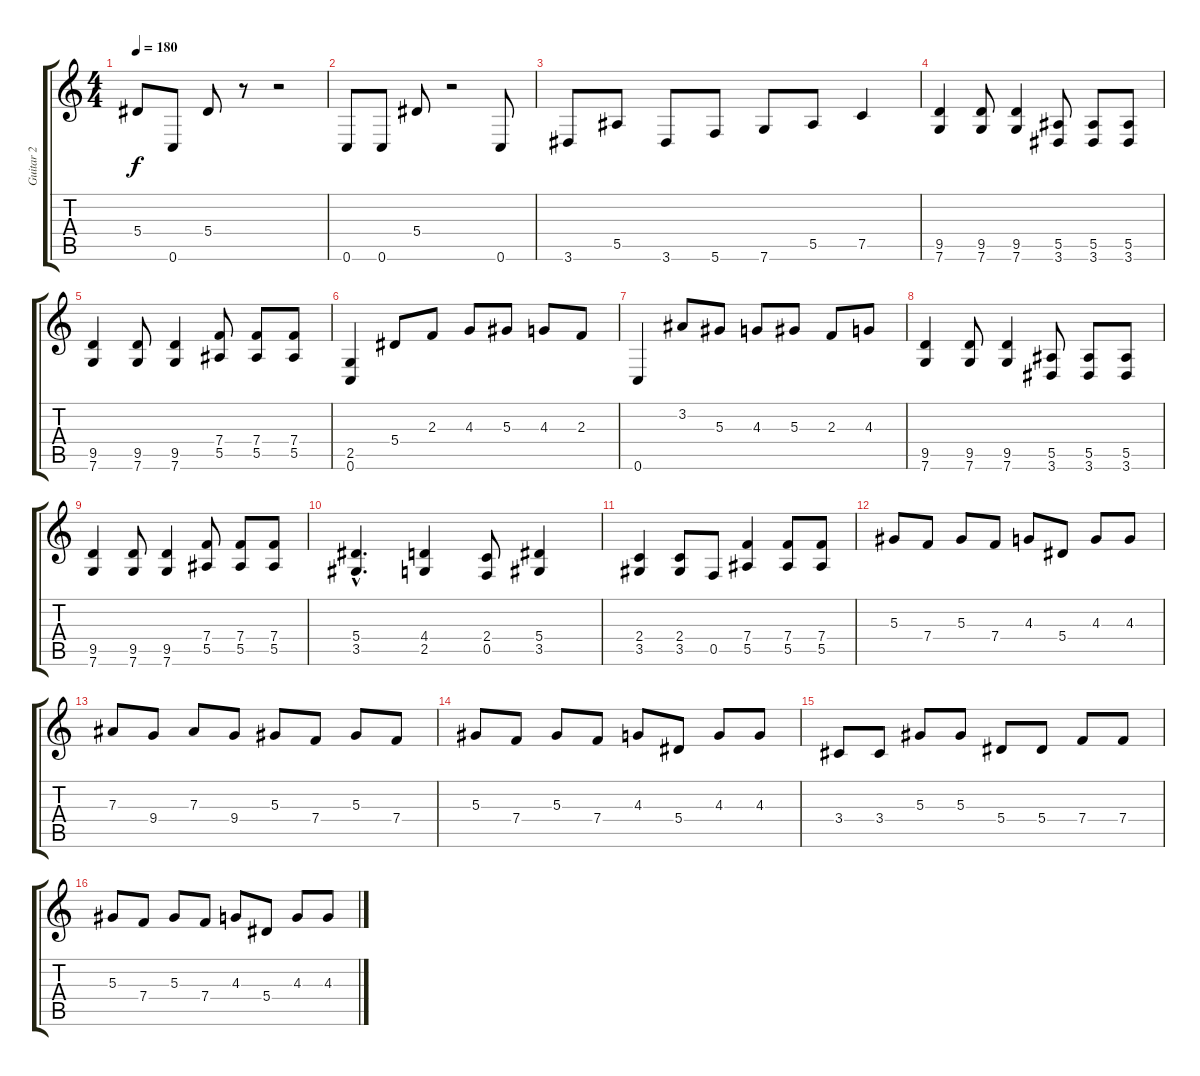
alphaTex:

\track ("Guitar 2" "Guitar 2") {instrument overdrivenguitar}
\staff {score tabs}
\tuning (C4 G3 Eb3 Bb2 F2 C2) {hide}
\ts (4 4)
\tempo 180
\clef g2
\ks c
5.4.8{dy f} 0.6.8 5.4.8 r.8 r.2 |
0.6.8 0.6.8 5.4.8 r.2 0.6.8 |
3.6.8 5.5.8 3.6.8 5.6.8 7.6.8 5.5.8 7.5.4 |
(9.5 7.6).4 (9.5 7.6).8 (9.5 7.6).4 (5.5 3.6).8 (5.5 3.6).8 (5.5 3.6).8 |
(9.5 7.6).4 (9.5 7.6).8 (9.5 7.6).4 (7.4 5.5).8 (7.4 5.5).8 (7.4 5.5).8 |
(2.5 0.6).4 5.4.8 2.3.8 4.3.8 5.3.8 4.3.8 2.3.8 |
0.6.4 3.2.8 5.3.8 4.3.8 5.3.8 2.3.8 4.3.8 |
(9.5 7.6).4 (9.5 7.6).8 (9.5 7.6).4 (5.5 3.6).8 (5.5 3.6).8 (5.5 3.6).8 |
(9.5 7.6).4 (9.5 7.6).8 (9.5 7.6).4 (7.4 5.5).8 (7.4 5.5).8 (7.4 5.5).8 |
(5.4{hac} 3.5{hac}).4{d} (4.4 2.5).4 (2.4 0.5).8 (5.4 3.5).4 |
(2.4 3.5).4 (2.4 3.5).8 0.5.8 (7.4 5.5).4 (7.4 5.5).8 (7.4 5.5).8 |
5.3.8 7.4.8 5.3.8 7.4.8 4.3.8 5.4.8 4.3.8 4.3.8 |
7.3.8 9.4.8 7.3.8 9.4.8 5.3.8 7.4.8 5.3.8 7.4.8 |
5.3.8 7.4.8 5.3.8 7.4.8 4.3.8 5.4.8 4.3.8 4.3.8 |
3.4.8 3.4.8 5.3.8 5.3.8 5.4.8 5.4.8 7.4.8 7.4.8 |
5.3.8 7.4.8 5.3.8 7.4.8 4.3.8 5.4.8 4.3.8 4.3.8
